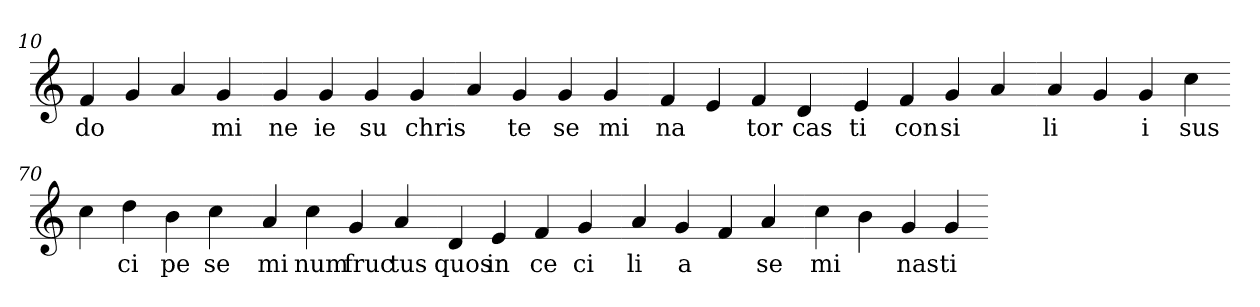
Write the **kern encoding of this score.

**kern	**text
*part1	*part1
*staff1	*staff1
*clefG2	*
=10.	=10.
4f	do
4g	.
4a	.
4g	mi
=20.-	=20.-
4g	ne
4g	ie
4g	su
4g	chris
=30.-	=30.-
4a	.
4g	te
4g	se
4g	mi
=40.-	=40.-
4f	na
4e	.
4f	tor
4d	cas
=50.-	=50.-
4e	ti
4f	con
4g	si
4a	.
=60.-	=60.-
4a	li
4g	.
4g	i
4cc	sus
=70.-	=70.-
4cc	.
4dd	ci
4b	pe
4cc	se
=80.-	=80.-
4a	mi
4cc	num
4g	fruc
4a	tus
=90.-	=90.-
4d	quos
4e	in
4f	ce
4g	ci
=100.-	=100.-
4a	li
4g	a
4f	.
4a	se
=110.-	=110.-
4cc	mi
4b	.
4g	nas
4g	ti
=-	=-
*-	*-
